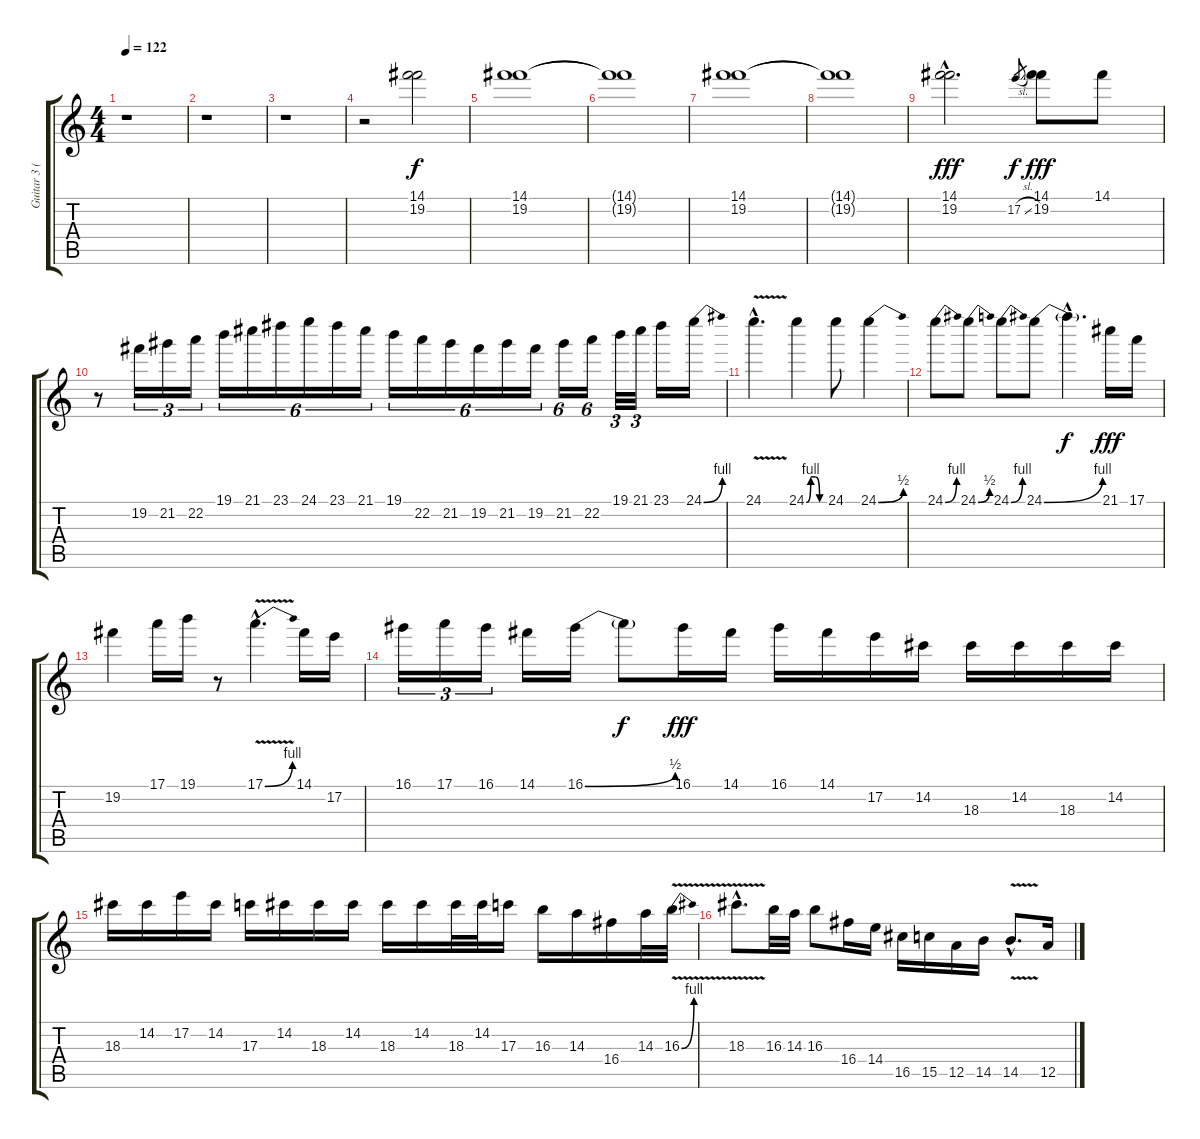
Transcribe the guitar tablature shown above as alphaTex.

\track ("Guitar 3 (solo)" "Guitar 3 (") {instrument overdrivenguitar}
\staff {score tabs}
\tuning (E4 B3 G3 D3 A2 E2) {hide}
\ts (4 4)
\tempo 122
\clef g2
\ks c
r.1{dy f} |
r.1 |
r.1 |
r.2 (14.1 19.2).2 |
(14.1 19.2).1 |
(14.1{t} 19.2{t}).1 |
(14.1 19.2).1 |
(14.1{t} 19.2{t}).1 |
(14.1{hac} 19.2{hac}).2{d dy fff} 17.2{sl}.8{gr dy f} (14.1 19.2).8{dy fff} 14.1.8 |
r.8 19.2.16{tu (3 2)} 21.2.16{tu (3 2)} 22.2.16{tu (3 2)} 19.1.16{tu (6 4)} 21.1.16{tu (6 4)} 23.1.16{tu (6 4)} 24.1.16{tu (6 4)} 23.1.16{tu (6 4)} 21.1.16{tu (6 4)} 19.1.16{tu (6 4)} 22.2.16{tu (6 4)} 21.2.16{tu (6 4)} 19.2.16{tu (6 4)} 21.2.16{tu (6 4)} 19.2.16{tu (6 4)} 21.2.16{tu (6 4)} 22.2.16{tu (6 4)} 19.1.32{tu (3 2)} 21.1.32{tu (3 2)} 23.1.16 24.1{be (bend 0 0 60 4)}.16 |
24.1{v hac}.4{d} 24.1{be (custom 0 0 15 4 30 4 45 0 60 0)}.4 24.1.8 24.1{be (bend 0 0 60 2)}.4 |
24.1{be (bend 0 0 60 4)}.8 24.1{be (bend 0 0 60 2)}.8 24.1{be (bend 0 0 60 4)}.8 24.1{be (bend 0 0 60 4)}.8 24.1{hac t}.4{d dy f} 21.1.16{dy fff} 17.1.16 |
19.2.4 17.1.16 19.1.16 r.8 17.1{be (bend 0 0 60 4) v hac}.4{d} 14.1.16 17.2.16 |
16.1.16{tu (3 2)} 17.1.16{tu (3 2)} 16.1.16{tu (3 2)} 14.1.16 16.1{be (bend 0 0 60 2)}.16 16.1{t}.8{dy f} 16.1.16{dy fff} 14.1.16 16.1.16 14.1.16 17.2.16 14.2.16 18.3.16 14.2.16 18.3.16 14.2.16 |
18.3.16 14.2.16 17.2.16 14.2.16 17.3.16 14.2.16 18.3.16 14.2.16 18.3.16 14.2.16 18.3.32 14.2.32 17.3.16 16.3.16 14.3.16 16.4.16 14.3.32 16.3{be (bend 0 0 60 4) v}.32 |
18.3{v hac}.8{d} 16.3.32 14.3.32 16.3.8 16.4.16 14.4.16 16.5.16 15.5.16 12.5.16 14.5.16 14.5{v hac}.8{d} 12.5.16
